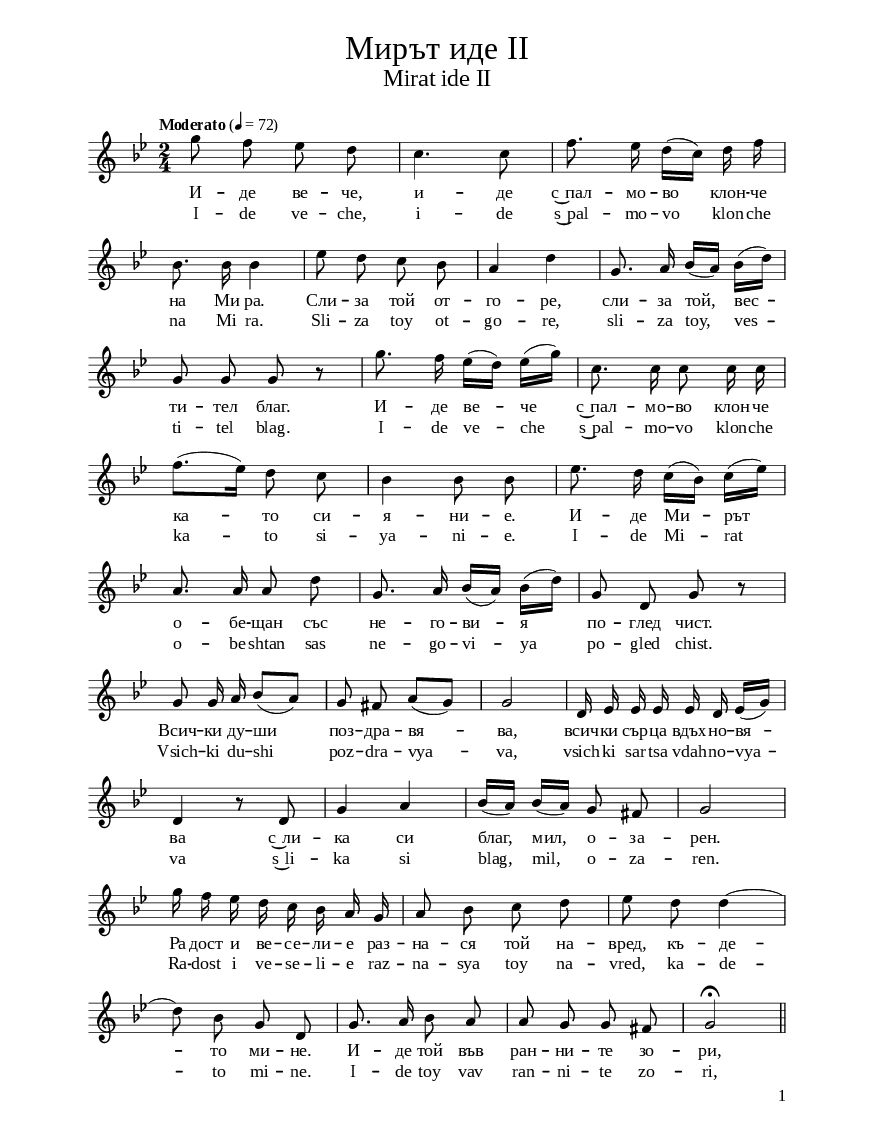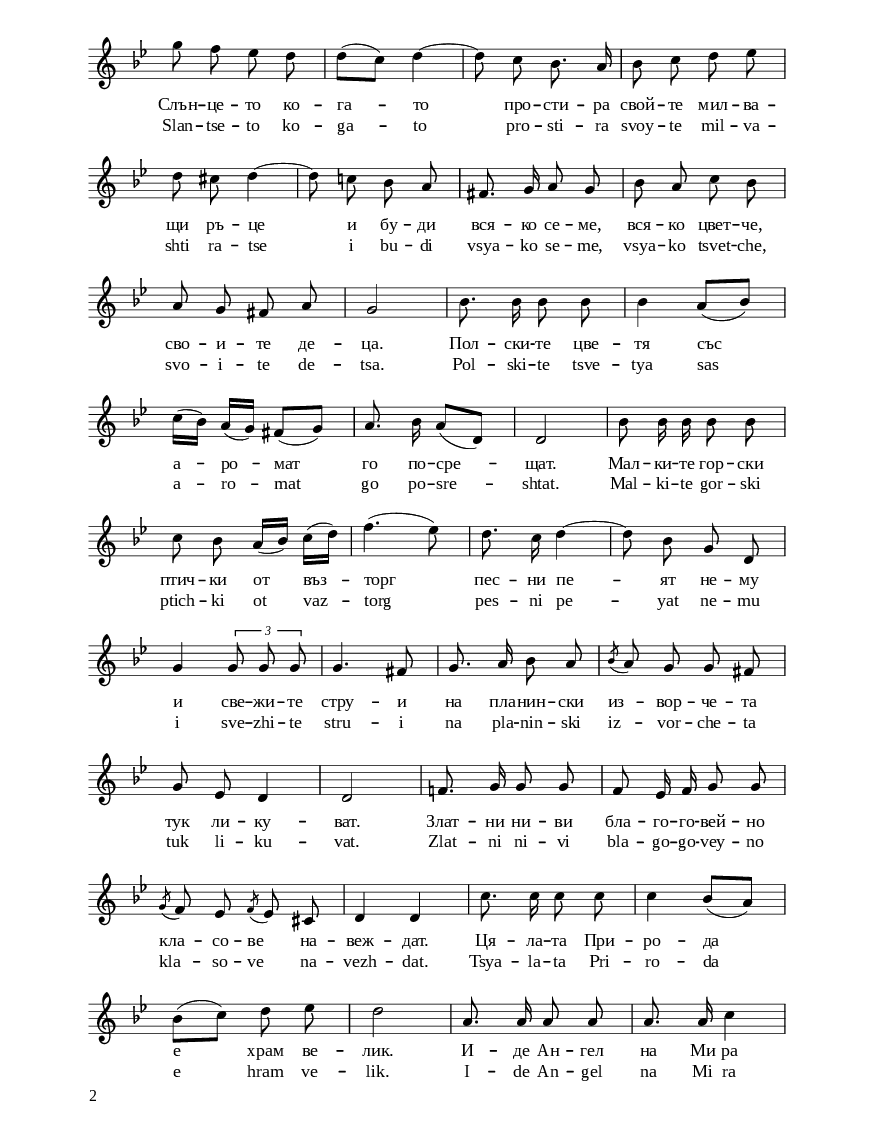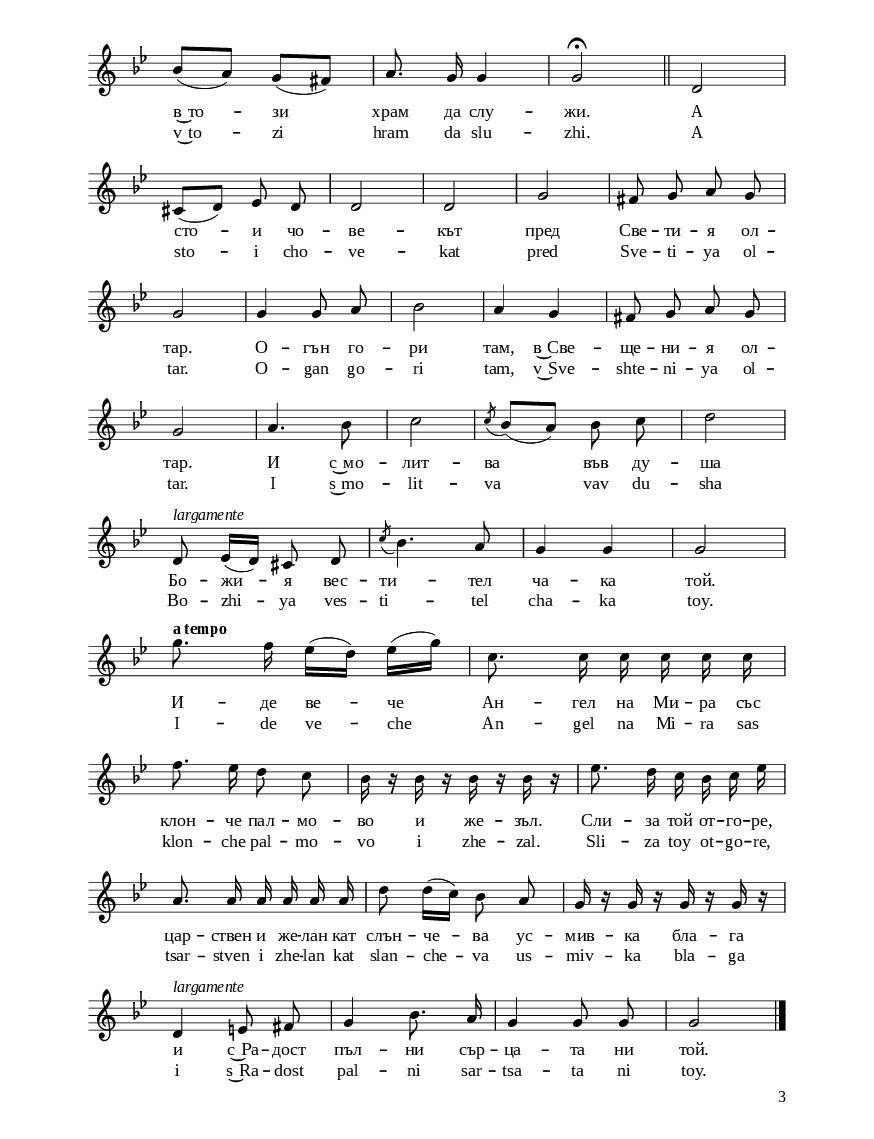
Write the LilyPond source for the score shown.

\version "2.24.0"

% include paper part and global functions
\include "include/globals.ily"

\bookpart {
  \include "include/bookpart-paper.ily"
  \score {
    \include "include/score-layout.ily"

    \new Voice \relative c' {
      \clef treble
      \key bes \major
      \time 2/4
      \tempoFunc "Moderato" 4 "72"
      \autoBeamOff
      g''8 f ees d | \noBreak
      c4. c8 | \noBreak
      f8. ees16 d([c]) d f | \break

      bes,8. bes16 bes4 | \noBreak
      ees8 d c bes | \noBreak
      a4 d | \noBreak
      g,8. a16 bes([a]) bes ([d]) | \break

      g,8 g g r | \noBreak
      g'8. f16 ees([d]) ees([g]) | \noBreak
      c,8. c16 c8 c16 c | \break

      f8.([ees16]) d8 c | \noBreak
      bes4 bes8 bes | \noBreak
      ees8. d16 c([bes]) c([ees]) | \break

      a,8. a16 a8 d | \noBreak
      g,8. a16 bes([a]) bes([d]) | \noBreak
      g,8 d g r | \break

      g8 g16 a bes8([a]) | \noBreak
      g fis a([g]) | \noBreak
      g2 | \noBreak
      d16 ees ees ees ees d ees([g]) | \break

      d4 r8 d | \noBreak
      g4 a | \noBreak
      bes16 ([a]) bes ([a]) g8 fis | \noBreak
      g2 | \break

      g'16 f ees d c bes a g | \noBreak
      a8 bes c d | \noBreak
      ees d d4~ | \break

      d8 bes g d | \noBreak
      g8. a16 bes8 a | \noBreak
      a g g fis | \noBreak
      g2\fermata | \bar "||" \break

      g'8 f ees d | \noBreak
      d([c]) d4~ | \noBreak
      d8 c bes8. a16 | \noBreak
      bes8 c d ees | \break

      d cis d4~ | \noBreak
      d8 c! bes a | \noBreak
      fis8. g16 a8 g | \noBreak
      bes a c bes | \break

      a g fis a | \noBreak
      g2 | \noBreak
      bes8. bes16 bes8 bes | \noBreak
      bes4 a8([bes]) | \break

      c16([bes]) a([g]) fis8([g]) | \noBreak
      a8. bes16 a8([d,]) | \noBreak
      d2 | \noBreak
      bes'8 bes16 bes bes8 bes | \break

      c bes a16([bes]) c([d]) | \noBreak
      f4.(ees8) | \noBreak
      d8. c16 d4~ | \noBreak
      d8 bes g d | \break

      g4 \times 2/3 { g8 g g }  | \noBreak
      g4. fis8 | \noBreak
      g8. a16 bes8 a | \noBreak
      \acciaccatura { bes } a g g fis | \break

      g ees d4 | \noBreak
      d2 | \noBreak
      f!8. g16 g8 g | \noBreak
      f ees16 f g8 g | \break

      \acciaccatura { g } f ees \acciaccatura { f } ees  cis | \noBreak
      d4 d | \noBreak
      c'8. c16 c8 c | \noBreak
      c4 bes8([a]) | \break

      bes([c]) d ees | \noBreak
      d2 | \noBreak
      a8. a16 a8 a | \noBreak
      a8. a16 c4 | \break

      bes8([a]) g([fis]) | \noBreak
      a8. g16 g4
      g2\fermata \bar "||" | \noBreak
      d2 \break

      cis8([d]) ees d | \noBreak
      d2 | \noBreak
      d | \noBreak
      g | \noBreak
      fis8 g a g | \break

      g2 | \noBreak
      g4 g8 a | \noBreak
      bes2 | \noBreak
      a4 g | \noBreak
      fis8 g a g | \break

      g2 | \noBreak
      a4. bes8 | \noBreak
      c2 | \noBreak
      \acciaccatura { c8 } bes([a]) bes c | \noBreak
      d2 | \break

      d,8^\markup{ \italic { largamente } } ees16([d]) cis8 d | \noBreak
      \acciaccatura { c' } bes4. a8 | \noBreak
      g4 g | \noBreak
      g2 | \break

      \tempo "a tempo" g'8. f16 ees([d]) ees([g]) | \noBreak
      c,8. c16 c c c c | \break

      f8. ees16 d8 c | \noBreak
      bes16 r bes r bes r bes r | \noBreak
      ees8. d16 c bes c ees | \break

      a,8. a16 a a a a | \noBreak
      d8 d16([c]) bes8 a | \noBreak
      g16 r g r g r g r | \break

      d4^\markup{ \italic { largamente } } e8 fis | \noBreak
      g4 bes8. a16 | \noBreak
      g4 g8 g | \noBreak
      g2 \bar "|."
    }

    \addlyrics {
      И -- де ве -- че, | и -- де | "с~пал" -- мо -- во клон -- че |
      на Ми ра. | Сли -- за той от -- | го -- ре, | сли -- за той, вес -- |
      ти -- тел благ. | И -- де ве -- че | "с~пал" -- мо -- во клон -- че |
      ка -- то си -- | я -- ни -- е. | И -- де Ми -- рът |
      о -- бе -- щан със | не -- го -- ви -- я | по -- глед чист. |
      Всич -- ки ду -- ши | поз -- дра -- вя -- | ва, | всич -- ки сър -- ца вдъх -- но -- вя -- |
      ва "с~ли" -- | ка си | благ, мил, о -- за -- | рен. |
      Ра -- дост и ве -- се -- ли -- е раз -- | на -- ся той на -- | вред, къ -- де --
      то ми -- не. | И -- де той във  | ран -- ни -- те зо -- | ри, |
      Слън -- це -- то ко -- | га -- то про -- сти -- ра свой -- те мил -- ва -- |
      щи ръ -- це и бу -- ди | вся -- ко се -- ме, | вся -- ко цвет -- че, |
      сво -- и -- те де -- | ца. Пол -- ски -- те цве -- | тя със |
      а -- ро -- мат | го по -- сре -- | щат. Мал -- ки -- те гор -- ски |
      птич -- ки от въз -- | торг | пес -- ни пе -- ят не -- му |
      и све -- жи -- те | стру -- и | на пла -- нин -- ски | из -- вор -- че -- та |
      тук ли -- ку -- | ват. | Злат -- ни ни -- ви | бла -- го -- го -- вей -- но |
      кла -- со -- ве на -- | веж -- дат. | Ця -- ла -- та При -- | ро -- да |
      е храм ве -- | лик. | И -- де Ан -- гел | на Ми ра |
      "в~то" -- зи | храм да слу -- | жи. | А |
      сто -- и чо -- | ве -- | кът | пред | Све -- ти -- я ол -- |
      тар. | О -- гън го -- | ри | там, "в~Све" -- | ще -- ни -- я ол -- |
      тар. | И "с~мо" -- | лит -- | ва във ду -- | ша |
      Бо -- жи -- я вес -- | ти -- тел | ча -- ка | той. |
      И -- де ве -- че | Ан -- гел на Ми -- ра със |
      клон -- че пал -- мо -- | во и же -- зъл. | Сли -- за той от -- го -- ре, |
      цар -- ствен и же -- лан кат | слън -- че -- ва ус -- | мив -- ка бла -- га |
      и "с~Ра" -- дост | пъл -- ни сър -- | ца -- та ни той. |
    }

    \addlyrics {
      I -- de ve -- che, | i -- de | "s~pal" -- mo -- vo klon -- che |
      na Mi ra. | Sli -- za toy ot -- | go -- re, | sli -- za toy, ves -- |
      ti -- tel blag. | I -- de ve -- che | "s~pal" -- mo -- vo klon -- che |
      ka -- to si -- | ya -- ni -- e. | I -- de Mi -- rat |
      o -- be -- shtan sas | ne -- go -- vi -- ya | po -- gled chist. |
      Vsich -- ki du -- shi | poz -- dra -- vya -- | va, | vsich -- ki sar -- tsa vdah -- no -- vya -- |
      va "s~li" -- | ka si | blag, mil, o -- za -- | ren. |
      Ra -- dost i ve -- se -- li -- e raz -- | na -- sya toy na -- | vred, ka -- de --
      to mi -- ne. | I -- de toy vav  | ran -- ni -- te zo -- | ri, |
      Slan -- tse -- to ko -- | ga -- to pro -- sti -- ra svoy -- te mil -- va -- |
      shti ra -- tse i bu -- di | vsya -- ko se -- me, | vsya -- ko tsvet -- che, |
      svo -- i -- te de -- | tsa. Pol -- ski -- te tsve -- | tya sas |
      a -- ro -- mat | go po -- sre -- | shtat. Mal -- ki -- te gor -- ski |
      ptich -- ki ot vaz -- | torg | pes -- ni pe -- yat ne -- mu |
      i sve -- zhi -- te | stru -- i | na pla -- nin -- ski | iz -- vor -- che -- ta |
      tuk li -- ku -- | vat. | Zlat -- ni ni -- vi | bla -- go -- go -- vey -- no |
      kla -- so -- ve na -- | vezh -- dat. | Tsya -- la -- ta Pri -- | ro -- da |
      e hram ve -- | lik. | I -- de An -- gel | na Mi ra |
      "v~to" -- zi | hram da slu -- | zhi. | A |
      sto -- i cho -- | ve -- | kat | pred | Sve -- ti -- ya ol -- |
      tar. | O -- gan go -- | ri | tam, "v~Sve" -- | shte -- ni -- ya ol -- |
      tar. | I "s~mo" -- | lit -- | va vav du -- | sha |
      Bo -- zhi -- ya ves -- | ti -- tel | cha -- ka | toy. |
      I -- de ve -- che | An -- gel na Mi -- ra sas |
      klon -- che pal -- mo -- | vo i zhe -- zal. | Sli -- za toy ot -- go -- re, |
      tsar -- stven i zhe -- lan kat | slan -- che -- va us -- | miv -- ka bla -- ga |
      i "s~Ra" -- dost | pal -- ni sar -- | tsa -- ta ni toy. |
    }
    \header {
      title = \titleFunc "Мирът иде II" "Mirat ide II"
    }

    \midi{}

  } % score
  %\markup \dc-two "D.C." "con repetitione"

  \pageBreak

  % include foreign translation(s) of the song
  \version "2.24.0"

\markup \fill-line { \fontsize #deTitleFontSize "Der Frieden kommt" }
\markup \null
\markup \null
\markup \fontsize #deCoupletFontSize {
    \hspace #10
    \override #`(baseline-skip . ,deCoupletBaselineSkip)
  \column {

 \line { " "Der Frieden kommt }

 \line { " "Er kommt schon, er kommt, mit dem Palmzweigchen des Friedens. }

 \line { " "Er kommt von oben herab, er kommt herab, der gütige Bote. }

 \line { " "Er kommt mit dem Palmzweigchen, }

 \line { " "wie ein Schein. }

 \line { " "Er kommt, der versprochene Frieden }

 \line { " "mit seinem reinen Blick. }

 \line { " "Er begrüßt alle Seelen, }

 \line { " "inspiriert alle Herzen }

 \line { " "mit seinem gütigen, lieben, erleuchteten Antlitz. }

 \line { " "Freude und Wonne verbreitet er überall, }

 \line { " "wo er vorbeiläuft. }

 \line { " "Er kommt in der frühen Morgenröte, }

 \line { " "wenn die Sonne ihre streichelnden Hände ausstreckt }

 \line { " "und jeden Samen, jede Blume – ihre Kinder – erweckt. }

 \line { " "Die Feldblumen heißen ihn mit einem Duft willkommen. }

 \line { " "Die kleinen Waldvögel }

 \line { " "singen ihm Lieder vor Begeisterung, }

 \line { " "und die frischen Wasserstrahlen der Gebirgsquellen jauchzen. }

 \line { " "Goldene Felder neigen ehrfurchtsvoll Weizenähren. }

 \line { " "Die ganze Natur ist ein großer Tempel. }

 \line { " "Es kommt ein Engel des Friedens, um in diesem Tempel zu dienen. }

 \line { " "Und der Mensch steht vor dem heiligen Altar. }

 \line { " "Das Feuer brennt dort auf dem heiligen Altar. }

 \line { " "Und mit einem Gebet in der Seele erwartet er }

 \line { " "den göttlichen Boten. }

 \line { " "Es kommt schon der Engel des Friedens }

 \line { " "mit einem Palmzweigchen und mit dem Zepter. }

 \line { " "Er kommt von oben herab }

 \line { " "majestätisch und erwünscht, }

 \line { " "wie ein gütiges Sonnenlächeln }

 \line { " "und mit Freude erfüllt er unsere Herzen. }

  }
}


} % bookpart
